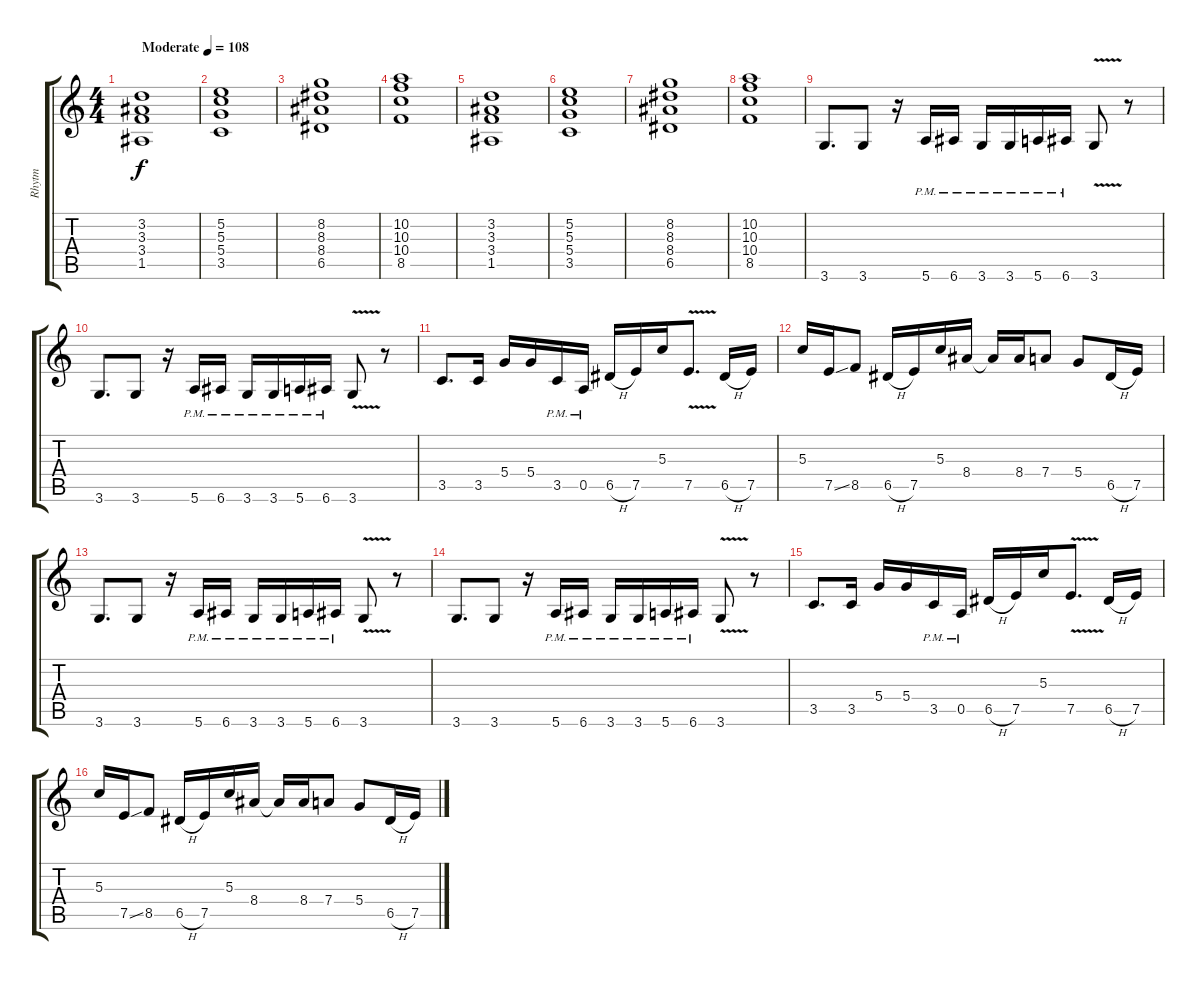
\track ("Rhytm" "Rhytm") {instrument distortionguitar}
\staff {score tabs}
\tuning (E4 B3 G3 D3 A2 E2) {hide}
\ts (4 4)
\tempo (108 "Moderate")
\clef g2
\ks c
(3.2 3.3 3.4 1.5).1{dy f instrument distortionguitar} |
(5.2 5.3 5.4 3.5).1 |
(8.2 8.3 8.4 6.5).1 |
(10.2 10.3 10.4 8.5).1 |
(3.2 3.3 3.4 1.5).1 |
(5.2 5.3 5.4 3.5).1 |
(8.2 8.3 8.4 6.5).1 |
(10.2 10.3 10.4 8.5).1 |
3.6.8{d} 3.6.8 r.16 5.6{pm}.16 6.6{pm}.16 3.6{pm}.16 3.6{pm}.16 5.6{pm}.16 6.6{pm}.16 3.6{v}.8 r.8 |
3.6.8{d} 3.6.8 r.16 5.6{pm}.16 6.6{pm}.16 3.6{pm}.16 3.6{pm}.16 5.6{pm}.16 6.6{pm}.16 3.6{v}.8 r.8 |
3.5.8{d} 3.5.16 5.4.16 5.4.16 3.5{pm}.16 0.5{pm}.16 6.5{h}.16 7.5.16 5.3.16 7.5{v}.8{d} 6.5{h}.16 7.5.16 |
5.3.16 7.5{ss}.16 8.5.8 6.5{h}.16 7.5.16 5.3.16 8.4.16 8.4{t}.16 8.4.16 7.4.8 5.4.8 6.5{h}.16 7.5.16 |
3.6.8{d} 3.6.8 r.16 5.6{pm}.16 6.6{pm}.16 3.6{pm}.16 3.6{pm}.16 5.6{pm}.16 6.6{pm}.16 3.6{v}.8 r.8 |
3.6.8{d} 3.6.8 r.16 5.6{pm}.16 6.6{pm}.16 3.6{pm}.16 3.6{pm}.16 5.6{pm}.16 6.6{pm}.16 3.6{v}.8 r.8 |
3.5.8{d} 3.5.16 5.4.16 5.4.16 3.5{pm}.16 0.5{pm}.16 6.5{h}.16 7.5.16 5.3.16 7.5{v}.8{d} 6.5{h}.16 7.5.16 |
5.3.16 7.5{ss}.16 8.5.8 6.5{h}.16 7.5.16 5.3.16 8.4.16 8.4{t}.16 8.4.16 7.4.8 5.4.8 6.5{h}.16 7.5.16
